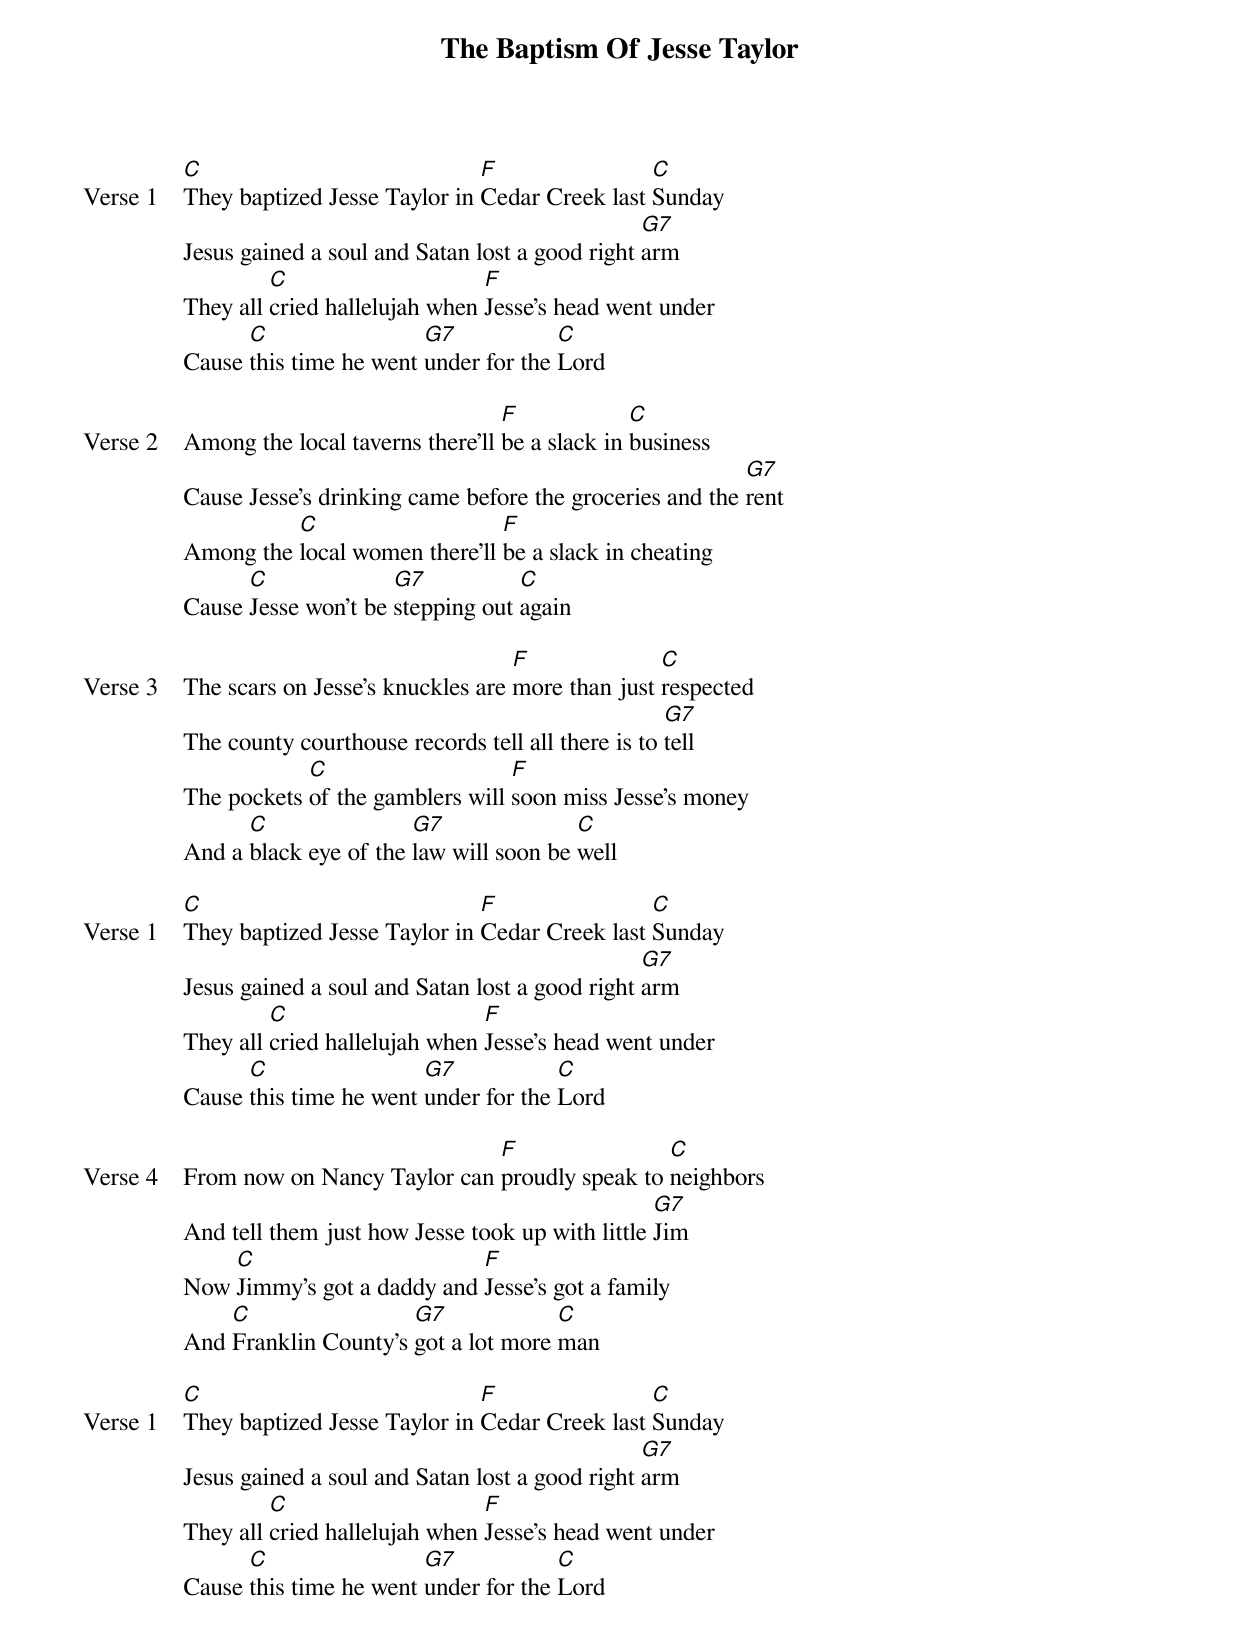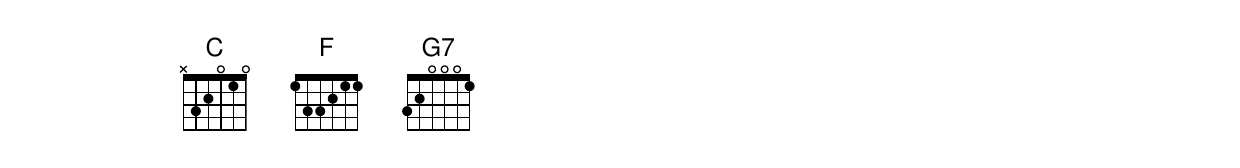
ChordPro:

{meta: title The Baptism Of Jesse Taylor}
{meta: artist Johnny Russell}
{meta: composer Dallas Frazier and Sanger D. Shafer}
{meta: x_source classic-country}
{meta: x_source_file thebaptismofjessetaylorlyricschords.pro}
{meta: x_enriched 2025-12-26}

{start_of_verse: Verse 1}
[C]They baptized Jesse Taylor in [F]Cedar Creek last [C]Sunday
Jesus gained a soul and Satan lost a good right [G7]arm
They all [C]cried hallelujah when [F]Jesse's head went under
Cause [C]this time he went [G7]under for the [C]Lord
{end_of_verse}

{start_of_verse: Verse 2}
Among the local taverns there'll [F]be a slack in [C]business
Cause Jesse's drinking came before the groceries and the [G7]rent
Among the [C]local women there'll [F]be a slack in cheating
Cause [C]Jesse won't be [G7]stepping out [C]again
{end_of_verse}

{start_of_verse: Verse 3}
The scars on Jesse's knuckles are [F]more than just [C]respected
The county courthouse records tell all there is to [G7]tell
The pockets [C]of the gamblers will [F]soon miss Jesse's money
And a [C]black eye of the [G7]law will soon be [C]well
{end_of_verse}

{start_of_verse: Verse 1}
[C]They baptized Jesse Taylor in [F]Cedar Creek last [C]Sunday
Jesus gained a soul and Satan lost a good right [G7]arm
They all [C]cried hallelujah when [F]Jesse's head went under
Cause [C]this time he went [G7]under for the [C]Lord
{end_of_verse}

{start_of_verse: Verse 4}
From now on Nancy Taylor can [F]proudly speak to [C]neighbors
And tell them just how Jesse took up with little [G7]Jim
Now [C]Jimmy's got a daddy and [F]Jesse's got a family
And [C]Franklin County's [G7]got a lot more [C]man
{end_of_verse}

{start_of_verse: Verse 1}
[C]They baptized Jesse Taylor in [F]Cedar Creek last [C]Sunday
Jesus gained a soul and Satan lost a good right [G7]arm
They all [C]cried hallelujah when [F]Jesse's head went under
Cause [C]this time he went [G7]under for the [C]Lord
{end_of_verse}
